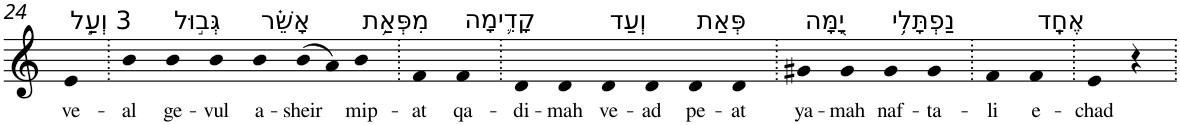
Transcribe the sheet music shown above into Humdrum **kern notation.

**kern	**text
*part1	*part1
*staff1	*staff1
*I"Piano	*
*I'Pno	*
!!LO:PB:g=z
*clefG2	*
*k[]	*
=24	=24
!LO:TX:a:t=3 וְעַ֣ל	!
!	!LO:LY:b
4e	ve-
=25.	=25.
!	!LO:LY:b
4b	-al
!LO:TX:a:t=גְּב֣וּל	!
!	!LO:LY:b
4b	ge-
!	!LO:LY:b
4b	-vul
!LO:TX:a:t=אָשֵׁ֗ר	!
!	!LO:LY:b
4b	a-
!	!LO:LY:b
(>8b	-sheir
8a)	.
!LO:TX:a:t=מִפְּאַ֥ת	!
!	!LO:LY:b
4b	mip-
=26.	=26.
!	!LO:LY:b
4f	-at
!LO:TX:a:t=קָדִ֛ימָה	!
!	!LO:LY:b
4f	qa-
=27.	=27.
!	!LO:LY:b
4d	-di-
!	!LO:LY:b
4d	-mah
!LO:TX:a:t=וְעַד	!
!	!LO:LY:b
4d	ve-
!	!LO:LY:b
4d	-ad
!LO:TX:a:t=פְּאַת	!
!	!LO:LY:b
4d	pe-
!	!LO:LY:b
4d	-at
=28.	=28.
!LO:TX:a:t=יָ֖מָּה	!
!	!LO:LY:b
4g#X	ya-
!	!LO:LY:b
4g#	-mah
!LO:TX:a:t=נַפְתָּלִ֥י	!
!	!LO:LY:b
4g#	naf-
!	!LO:LY:b
4g#	-ta-
=29.	=29.
!	!LO:LY:b
4f	-li
!LO:TX:a:t=אֶחָֽד	!
!	!LO:LY:b
4f	e-
=30.	=30.
!	!LO:LY:b
4e	-chad
4r	.
=.	=.
*-	*-
